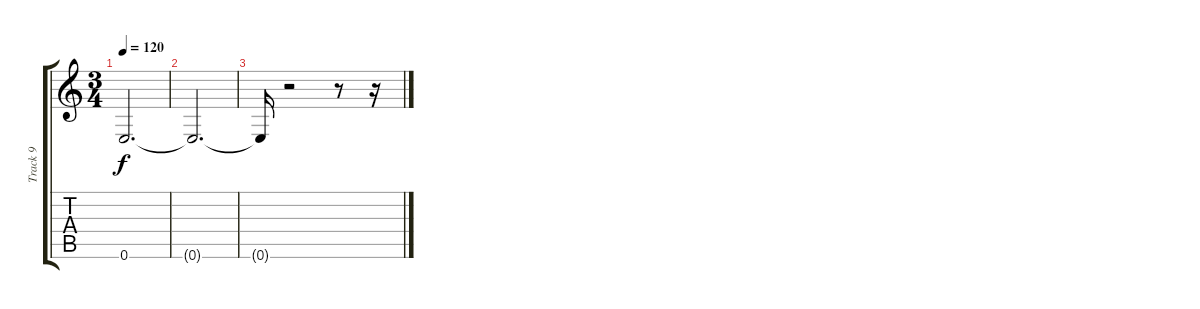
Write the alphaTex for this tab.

\track ("Track 9" "Track 9") {instrument acousticguitarnylon}
\staff {score tabs}
\tuning (E4 B3 G3 D3 A2 E2) {hide}
\ts (3 4)
\tempo 120
\clef g2
\ks c
0.6{t}.2{d dy f} |
0.6{t}.2{d} |
0.6{t}.16 r.2 r.8 r.16
